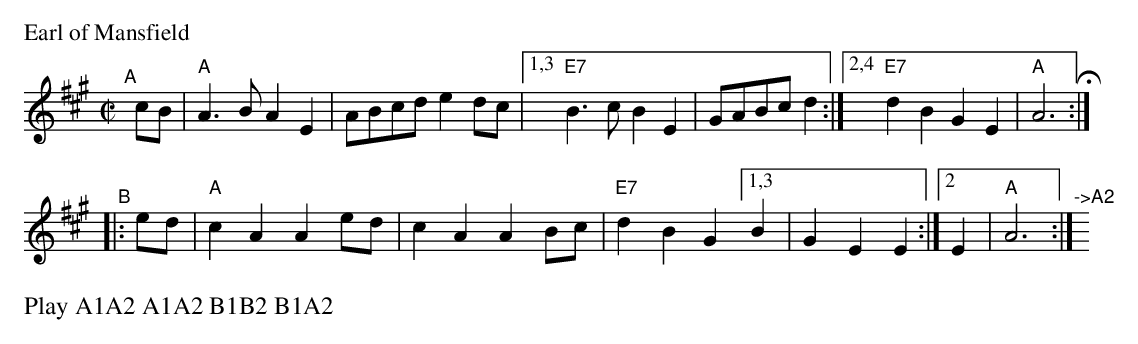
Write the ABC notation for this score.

X:1
M: C|
P: Earl of Mansfield
K: A
"^A"[|] cB | "A"A3B A2E2 | ABcd e2dc |[1,3 "E7"B3c B2E2 | GABc d2 :|[2,4 "E7"d2B2 G2E2 | "A"A6 H:|
"^B"|: ed | "A"c2A2 A2ed | c2A2 A2Bc | "E7"d2B2 G2 [1,3 B2 | G2E2 E2 :|[2 E2 | "A"A6 :| "^->A2"y3[|]
